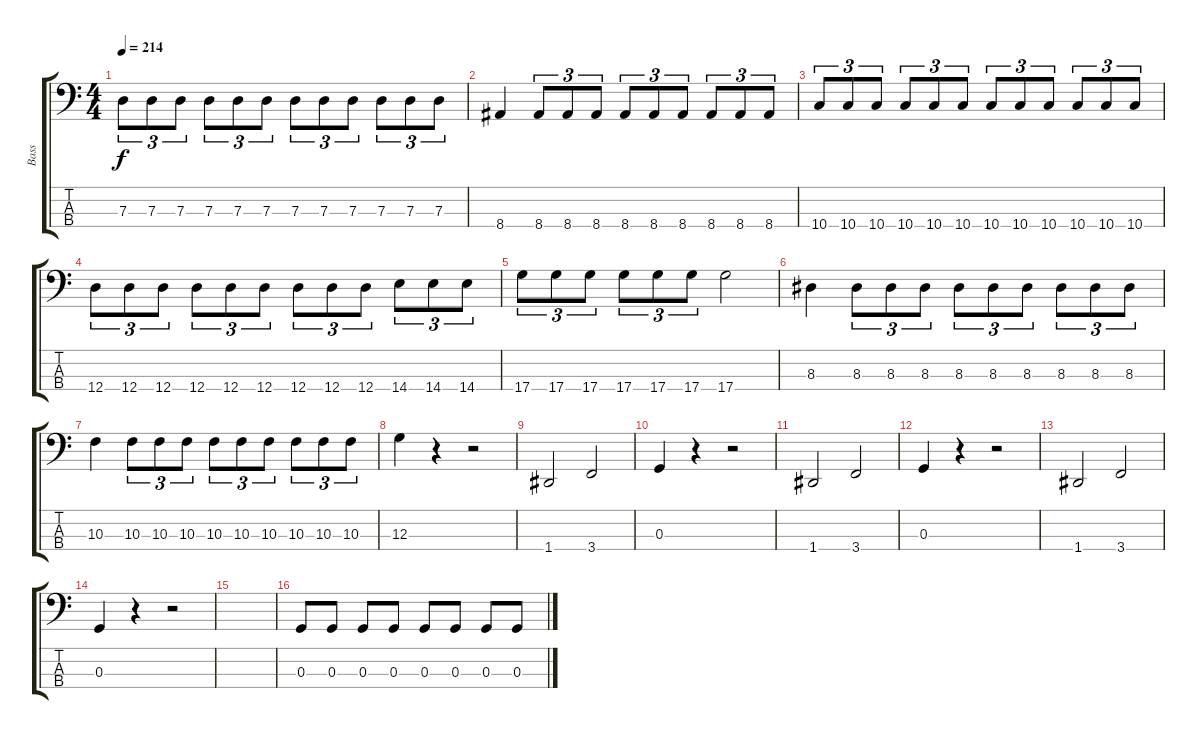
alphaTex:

\track ("Bass" "Bass") {instrument electricbasspick}
\staff {score tabs}
\tuning (F2 C2 G1 D1) {hide}
\ts (4 4)
\tempo 214
\clef f4
\ks c
7.3.8{tu (3 2) dy f} 7.3.8{tu (3 2)} 7.3.8{tu (3 2)} 7.3.8{tu (3 2)} 7.3.8{tu (3 2)} 7.3.8{tu (3 2)} 7.3.8{tu (3 2)} 7.3.8{tu (3 2)} 7.3.8{tu (3 2)} 7.3.8{tu (3 2)} 7.3.8{tu (3 2)} 7.3.8{tu (3 2)} |
8.4.4 8.4.8{tu (3 2)} 8.4.8{tu (3 2)} 8.4.8{tu (3 2)} 8.4.8{tu (3 2)} 8.4.8{tu (3 2)} 8.4.8{tu (3 2)} 8.4.8{tu (3 2)} 8.4.8{tu (3 2)} 8.4.8{tu (3 2)} |
10.4.8{tu (3 2)} 10.4.8{tu (3 2)} 10.4.8{tu (3 2)} 10.4.8{tu (3 2)} 10.4.8{tu (3 2)} 10.4.8{tu (3 2)} 10.4.8{tu (3 2)} 10.4.8{tu (3 2)} 10.4.8{tu (3 2)} 10.4.8{tu (3 2)} 10.4.8{tu (3 2)} 10.4.8{tu (3 2)} |
12.4.8{tu (3 2)} 12.4.8{tu (3 2)} 12.4.8{tu (3 2)} 12.4.8{tu (3 2)} 12.4.8{tu (3 2)} 12.4.8{tu (3 2)} 12.4.8{tu (3 2)} 12.4.8{tu (3 2)} 12.4.8{tu (3 2)} 14.4.8{tu (3 2)} 14.4.8{tu (3 2)} 14.4.8{tu (3 2)} |
17.4.8{tu (3 2)} 17.4.8{tu (3 2)} 17.4.8{tu (3 2)} 17.4.8{tu (3 2)} 17.4.8{tu (3 2)} 17.4.8{tu (3 2)} 17.4.2 |
8.3.4 8.3.8{tu (3 2)} 8.3.8{tu (3 2)} 8.3.8{tu (3 2)} 8.3.8{tu (3 2)} 8.3.8{tu (3 2)} 8.3.8{tu (3 2)} 8.3.8{tu (3 2)} 8.3.8{tu (3 2)} 8.3.8{tu (3 2)} |
10.3.4 10.3.8{tu (3 2)} 10.3.8{tu (3 2)} 10.3.8{tu (3 2)} 10.3.8{tu (3 2)} 10.3.8{tu (3 2)} 10.3.8{tu (3 2)} 10.3.8{tu (3 2)} 10.3.8{tu (3 2)} 10.3.8{tu (3 2)} |
12.3.4 r.4 r.2 |
1.4.2 3.4.2 |
0.3.4 r.4 r.2 |
1.4.2 3.4.2 |
0.3.4 r.4 r.2 |
1.4.2 3.4.2 |
0.3.4 r.4 r.2 |
|
0.3.8 0.3.8 0.3.8 0.3.8 0.3.8 0.3.8 0.3.8 0.3.8
